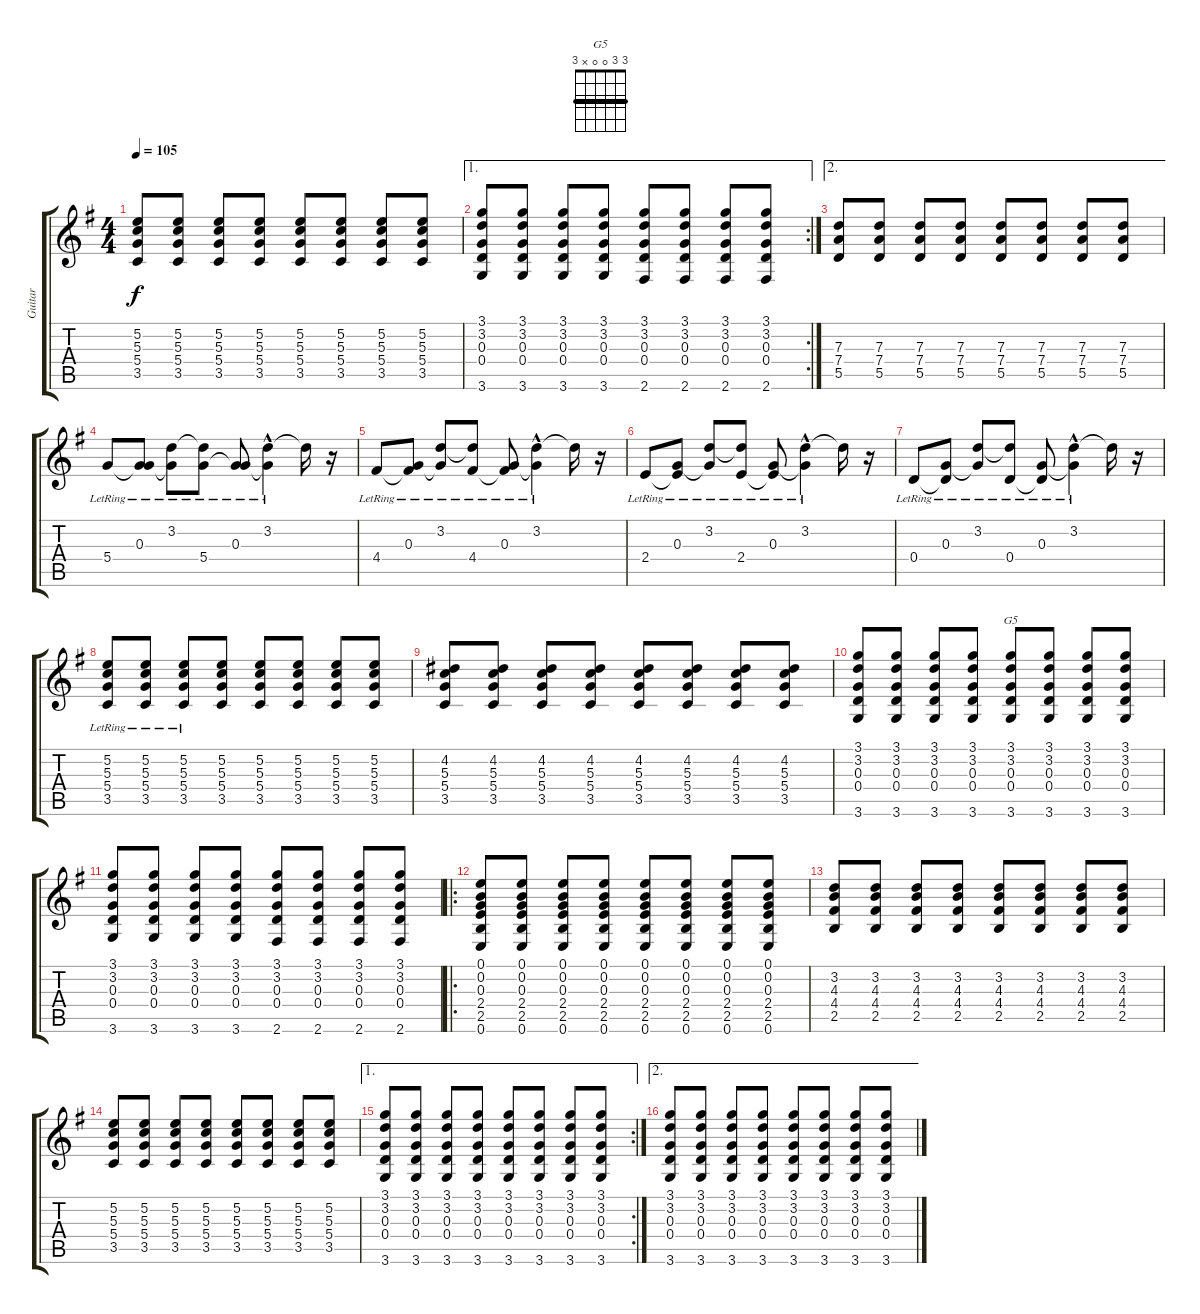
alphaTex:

\track ("Guitar" "Guitar") {instrument acousticguitarsteel}
\staff {score tabs}
\tuning (E4 B3 G3 D3 A2 E2) {hide}
\chord ("G5" 3 3 0 0 x 3) {barre 3}
\ts (4 4)
\tempo 105
\clef g2
\ks g
(5.2 5.3 5.4 3.5).8{dy f} (5.2 5.3 5.4 3.5).8 (5.2 5.3 5.4 3.5).8 (5.2 5.3 5.4 3.5).8 (5.2 5.3 5.4 3.5).8 (5.2 5.3 5.4 3.5).8 (5.2 5.3 5.4 3.5).8 (5.2 5.3 5.4 3.5).8 |
\ae 1
\rc 2
(3.1 3.2 0.3 0.4 3.6).8 (3.1 3.2 0.3 0.4 3.6).8 (3.1 3.2 0.3 0.4 3.6).8 (3.1 3.2 0.3 0.4 3.6).8 (3.1 3.2 0.3 0.4 2.6).8 (3.1 3.2 0.3 0.4 2.6).8 (3.1 3.2 0.3 0.4 2.6).8 (3.1 3.2 0.3 0.4 2.6).8 |
\ae 2
(7.3 7.4 5.5).8 (7.3 7.4 5.5).8 (7.3 7.4 5.5).8 (7.3 7.4 5.5).8 (7.3 7.4 5.5).8 (7.3 7.4 5.5).8 (7.3 7.4 5.5).8 (7.3 7.4 5.5).8 |
5.4{lr}.8 (0.3{lr} 5.4{t}).8 (3.2{lr} 0.3{t}).8 (3.2{t} 5.4{lr}).8 (0.3{lr} 5.4{t}).8 (3.2{hac lr} 0.3{t}).4 3.2{t}.16 r.16 |
4.4{lr}.8 (0.3{lr} 4.4{t}).8 (3.2{lr} 0.3{t}).8 (3.2{t} 4.4{lr}).8 (0.3{lr} 4.4{t}).8 (3.2{hac lr} 0.3{t}).4 3.2{t}.16 r.16 |
2.4{lr}.8 (0.3{lr} 2.4{t}).8 (3.2{lr} 0.3{t}).8 (3.2{t} 2.4{lr}).8 (0.3{lr} 2.4{t}).8 (3.2{hac lr} 0.3{t}).4 3.2{t}.16 r.16 |
0.4{lr}.8 (0.3{lr} 0.4{t}).8 (3.2{lr} 0.3{t}).8 (3.2{t} 0.4{lr}).8 (0.3{lr} 0.4{t}).8 (3.2{hac lr} 0.3{t}).4 3.2{t}.16 r.16 |
(5.2{lr} 5.3{lr} 5.4{lr} 3.5{lr}).8 (5.2{lr} 5.3{lr} 5.4{lr} 3.5{lr}).8 (5.2{lr} 5.3{lr} 5.4{lr} 3.5{lr}).8 (5.2 5.3 5.4 3.5).8 (5.2 5.3 5.4 3.5).8 (5.2 5.3 5.4 3.5).8 (5.2 5.3 5.4 3.5).8 (5.2 5.3 5.4 3.5).8 |
(4.2 5.3 5.4 3.5).8 (4.2 5.3 5.4 3.5).8 (4.2 5.3 5.4 3.5).8 (4.2 5.3 5.4 3.5).8 (4.2 5.3 5.4 3.5).8 (4.2 5.3 5.4 3.5).8 (4.2 5.3 5.4 3.5).8 (4.2 5.3 5.4 3.5).8 |
(3.1 3.2 0.3 0.4 3.6).8 (3.1 3.2 0.3 0.4 3.6).8 (3.1 3.2 0.3 0.4 3.6).8 (3.1 3.2 0.3 0.4 3.6).8 (3.1 3.2 0.3 0.4 3.6).8{ch "G5"} (3.1 3.2 0.3 0.4 3.6).8 (3.1 3.2 0.3 0.4 3.6).8 (3.1 3.2 0.3 0.4 3.6).8 |
(3.1 3.2 0.3 0.4 3.6).8 (3.1 3.2 0.3 0.4 3.6).8 (3.1 3.2 0.3 0.4 3.6).8 (3.1 3.2 0.3 0.4 3.6).8 (3.1 3.2 0.3 0.4 2.6).8 (3.1 3.2 0.3 0.4 2.6).8 (3.1 3.2 0.3 0.4 2.6).8 (3.1 3.2 0.3 0.4 2.6).8 |
\ro
(0.1 0.2 0.3 2.4 2.5 0.6).8{volume 10 instrument distortionguitar} (0.1 0.2 0.3 2.4 2.5 0.6).8 (0.1 0.2 0.3 2.4 2.5 0.6).8 (0.1 0.2 0.3 2.4 2.5 0.6).8 (0.1 0.2 0.3 2.4 2.5 0.6).8 (0.1 0.2 0.3 2.4 2.5 0.6).8 (0.1 0.2 0.3 2.4 2.5 0.6).8 (0.1 0.2 0.3 2.4 2.5 0.6).8 |
(3.2 4.3 4.4 2.5).8 (3.2 4.3 4.4 2.5).8 (3.2 4.3 4.4 2.5).8 (3.2 4.3 4.4 2.5).8 (3.2 4.3 4.4 2.5).8 (3.2 4.3 4.4 2.5).8 (3.2 4.3 4.4 2.5).8 (3.2 4.3 4.4 2.5).8 |
(5.2 5.3 5.4 3.5).8 (5.2 5.3 5.4 3.5).8 (5.2 5.3 5.4 3.5).8 (5.2 5.3 5.4 3.5).8 (5.2 5.3 5.4 3.5).8 (5.2 5.3 5.4 3.5).8 (5.2 5.3 5.4 3.5).8 (5.2 5.3 5.4 3.5).8 |
\ae 1
\rc 2
(3.1 3.2 0.3 0.4 3.6).8 (3.1 3.2 0.3 0.4 3.6).8 (3.1 3.2 0.3 0.4 3.6).8 (3.1 3.2 0.3 0.4 3.6).8 (3.1 3.2 0.3 0.4 3.6).8 (3.1 3.2 0.3 0.4 3.6).8 (3.1 3.2 0.3 0.4 3.6).8 (3.1 3.2 0.3 0.4 3.6).8 |
\ae 2
(3.1 3.2 0.3 0.4 3.6).8 (3.1 3.2 0.3 0.4 3.6).8 (3.1 3.2 0.3 0.4 3.6).8 (3.1 3.2 0.3 0.4 3.6).8 (3.1 3.2 0.3 0.4 3.6).8 (3.1 3.2 0.3 0.4 3.6).8 (3.1 3.2 0.3 0.4 3.6).8 (3.1 3.2 0.3 0.4 3.6).8
